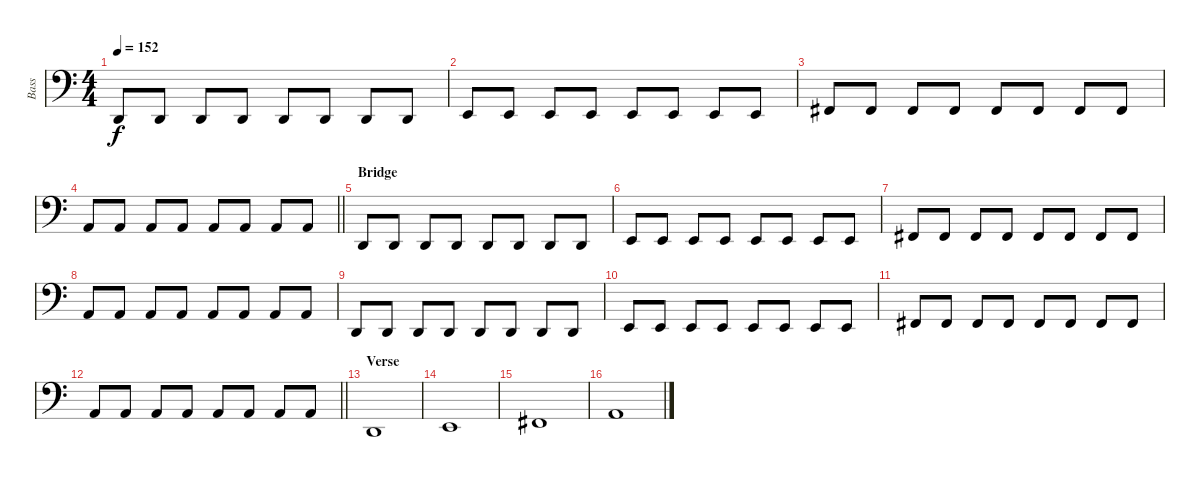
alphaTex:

\track ("Bass" "Bass") {instrument electricbassfinger}
\staff {score}
\tuning (G2 D2 A1 D1) {hide}
\ts (4 4)
\tempo 152
\clef f4
\ks c
0.4.8{dy f} 0.4.8 0.4.8 0.4.8 0.4.8 0.4.8 0.4.8 0.4.8 |
2.4.8 2.4.8 2.4.8 2.4.8 2.4.8 2.4.8 2.4.8 2.4.8 |
4.4.8 4.4.8 4.4.8 4.4.8 4.4.8 4.4.8 4.4.8 4.4.8 |
\barLineRight lightlight
7.4.8 7.4.8 7.4.8 7.4.8 7.4.8 7.4.8 7.4.8 7.4.8 |
\section ("" "Bridge")
0.4.8 0.4.8 0.4.8 0.4.8 0.4.8 0.4.8 0.4.8 0.4.8 |
2.4.8 2.4.8 2.4.8 2.4.8 2.4.8 2.4.8 2.4.8 2.4.8 |
4.4.8 4.4.8 4.4.8 4.4.8 4.4.8 4.4.8 4.4.8 4.4.8 |
7.4.8 7.4.8 7.4.8 7.4.8 7.4.8 7.4.8 7.4.8 7.4.8 |
0.4.8 0.4.8 0.4.8 0.4.8 0.4.8 0.4.8 0.4.8 0.4.8 |
2.4.8 2.4.8 2.4.8 2.4.8 2.4.8 2.4.8 2.4.8 2.4.8 |
4.4.8 4.4.8 4.4.8 4.4.8 4.4.8 4.4.8 4.4.8 4.4.8 |
\barLineRight lightlight
7.4.8 7.4.8 7.4.8 7.4.8 7.4.8 7.4.8 7.4.8 7.4.8 |
\section ("" "Verse")
0.4.1 |
2.4.1 |
4.4.1 |
7.4.1
